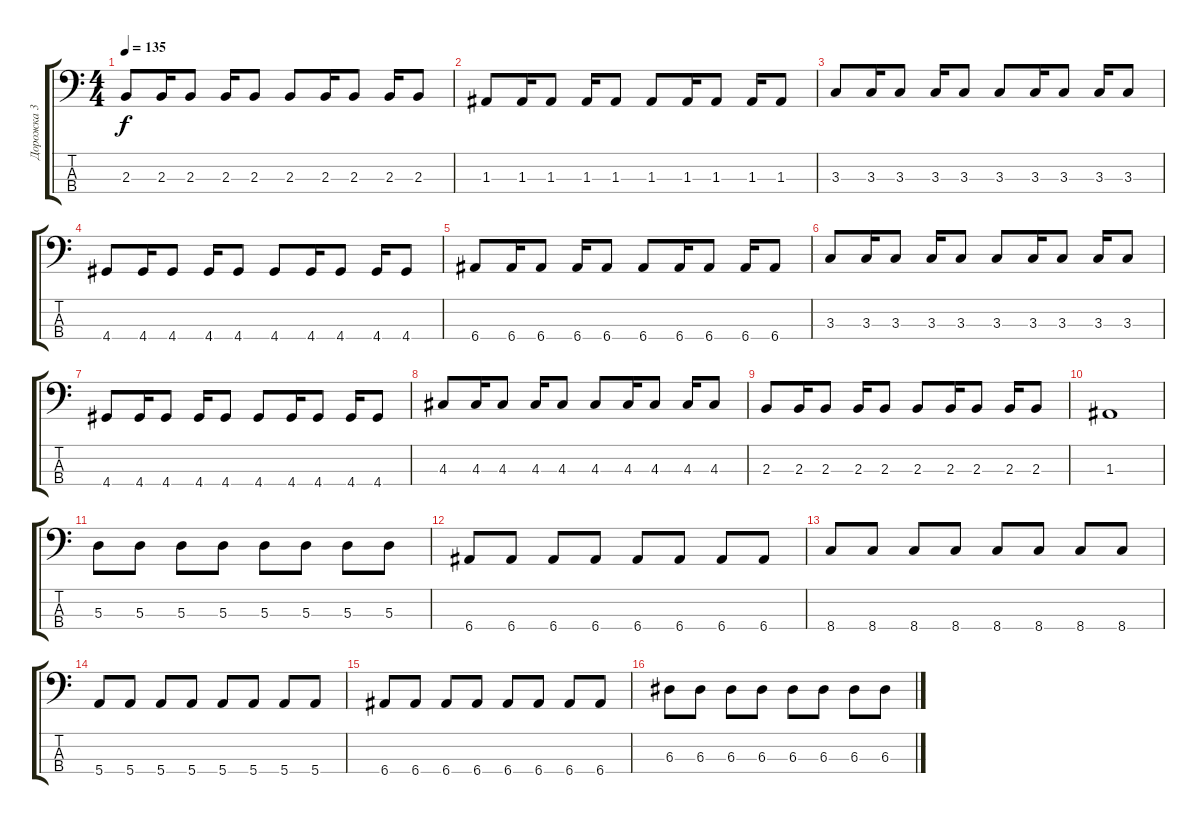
\track ("Дорожка 3" "Дорожка 3") {instrument electricbasspick}
\staff {score tabs}
\tuning (G2 D2 A1 E1) {hide}
\ts (4 4)
\tempo 135
\clef f4
\ks c
2.3.8{dy f} 2.3.16 2.3.8 2.3.16 2.3.8 2.3.8 2.3.16 2.3.8 2.3.16 2.3.8 |
1.3.8 1.3.16 1.3.8 1.3.16 1.3.8 1.3.8 1.3.16 1.3.8 1.3.16 1.3.8 |
3.3.8 3.3.16 3.3.8 3.3.16 3.3.8 3.3.8 3.3.16 3.3.8 3.3.16 3.3.8 |
4.4.8 4.4.16 4.4.8 4.4.16 4.4.8 4.4.8 4.4.16 4.4.8 4.4.16 4.4.8 |
6.4.8 6.4.16 6.4.8 6.4.16 6.4.8 6.4.8 6.4.16 6.4.8 6.4.16 6.4.8 |
3.3.8 3.3.16 3.3.8 3.3.16 3.3.8 3.3.8 3.3.16 3.3.8 3.3.16 3.3.8 |
4.4.8 4.4.16 4.4.8 4.4.16 4.4.8 4.4.8 4.4.16 4.4.8 4.4.16 4.4.8 |
4.3.8 4.3.16 4.3.8 4.3.16 4.3.8 4.3.8 4.3.16 4.3.8 4.3.16 4.3.8 |
2.3.8 2.3.16 2.3.8 2.3.16 2.3.8 2.3.8 2.3.16 2.3.8 2.3.16 2.3.8 |
1.3.1 |
5.3.8 5.3.8 5.3.8 5.3.8 5.3.8 5.3.8 5.3.8 5.3.8 |
6.4.8 6.4.8 6.4.8 6.4.8 6.4.8 6.4.8 6.4.8 6.4.8 |
8.4.8 8.4.8 8.4.8 8.4.8 8.4.8 8.4.8 8.4.8 8.4.8 |
5.4.8 5.4.8 5.4.8 5.4.8 5.4.8 5.4.8 5.4.8 5.4.8 |
6.4.8 6.4.8 6.4.8 6.4.8 6.4.8 6.4.8 6.4.8 6.4.8 |
6.3.8 6.3.8 6.3.8 6.3.8 6.3.8 6.3.8 6.3.8 6.3.8
